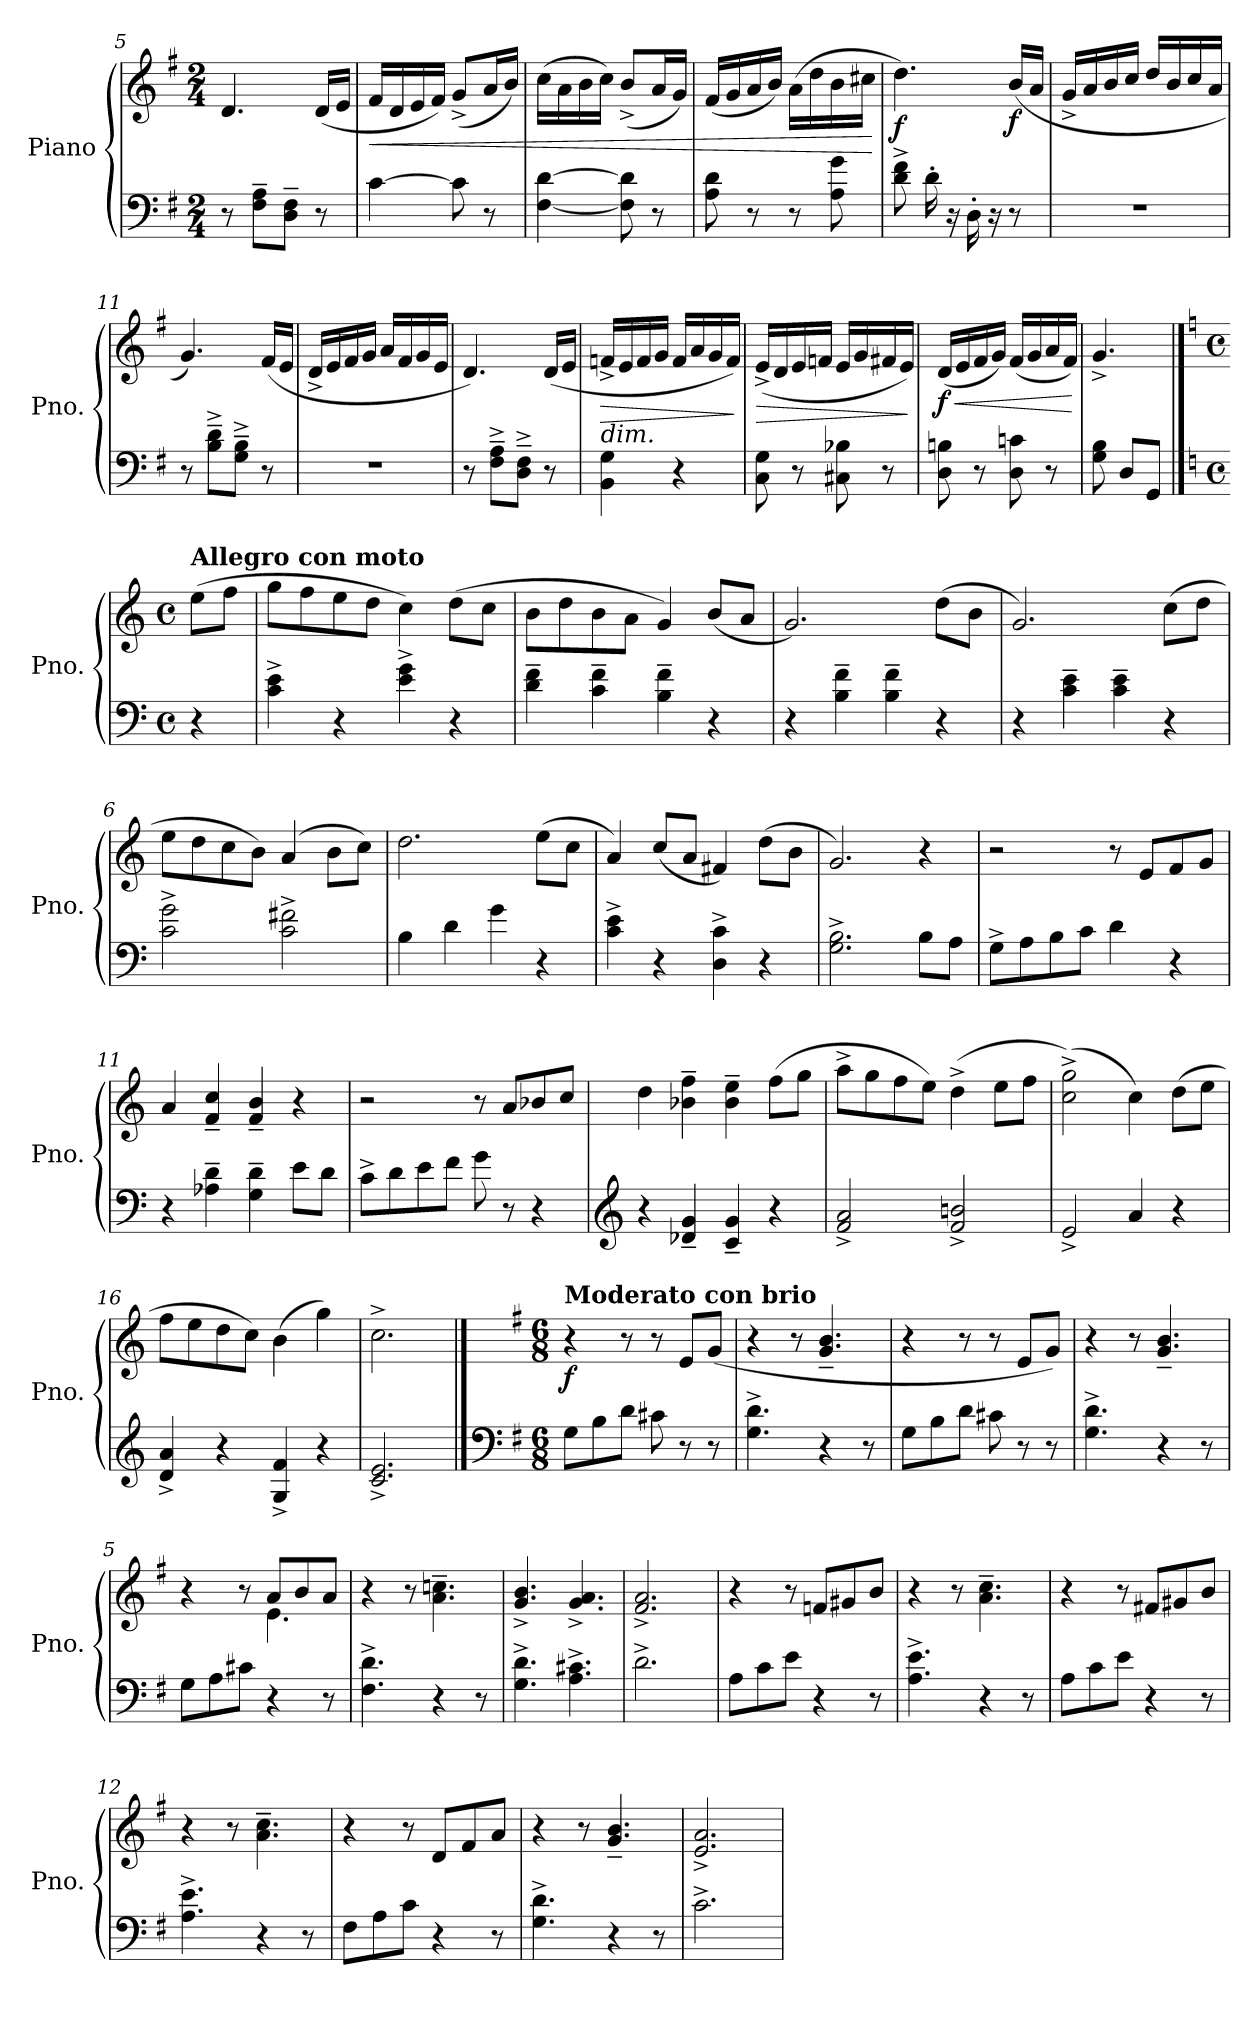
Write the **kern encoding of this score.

**kern	**kern	**dynam
*part1	*part1	*part1
*staff2	*staff1	*staff1/2
*I"Piano	*	*
*I'Pno.	*	*
*clefF4	*clefG2	*
*k[f#]	*k[f#]	*
*M2/4	*M2/4	*
=5	=5	=5
8r	4.d/	.
8F#\~< 8A\~<L	.	.
8D\~< 8F#\~<J	.	.
8r	(<16d/LL	.
.	16e/JJ	.
!!LO:LB:g=z
=6	=6	=6
!	!	!LO:HP:b
[4c<\	16f#/LL	<
.	16d/	.
.	16e/	.
.	16f#/JJ)	.
8c<\]	(<8g^/L	.
8r	16a/L	.
.	16b/JJ)	.
=7	=7	=7
[4F#\< [4d\<	(>16cc\LL	.
.	16a\	.
.	16b\	.
.	16cc\JJ)	.
8F#\] 8d\]	(<8b^/L	.
8r	16a/L	.
.	16g/JJ)	.
=8	=8	=8
8A\ 8d\	(<16f#/LL	.
.	16g/	.
8r	16a/	.
.	16b/JJ)	.
8r	(>16a\LL	.
.	16dd\	.
8A\< 8g\<	16b\	.
.	16cc#X\JJ	.
.	.	[
=9	=9	=9
!	!	!LO:DY:b
8d\^< 8f#\^<	4.dd\)	f
16d<'\	.	.
16r	.	.
16D'\	.	.
16r	.	.
!	!	!LO:DY:b
8r	(<16b/LL	f
.	16a/JJ	.
!!LO:LB:g=z
=10	=10	=10
2r	16g^/LL	.
.	16a/	.
.	16b/	.
.	16cc/JJ	.
.	16dd/LL	.
.	16b/	.
.	16cc/	.
.	16a/JJ	.
=11	=11	=11
8r	4.g/)	.
8B\~^< 8d\~^<L	.	.
8G\~^< 8B\~^<J	.	.
8r	(<16f#/LL	.
.	16e/JJ	.
=12	=12	=12
2r	16d^/LL	.
.	16e/	.
.	16f#/	.
.	16g/JJ	.
.	16a/LL	.
.	16f#/	.
.	16g/	.
.	16e/JJ	.
=13	=13	=13
8r	4.d/)	.
8F#\<~^< 8A\<~^<L	.	.
8D\~^< 8F#\~^<J	.	.
8r	(<16d/LL	.
.	16e/JJ	.
=14	=14	=14
!	!LO:TX:b:i:t=dim.	!
!	!	!LO:HP:b
4BB\< 4G\<	16fn^/LL	>
.	16e/	.
.	16f/	.
.	16g/JJ	.
4r	16f/LL	.
.	16a/	.
.	16g/	.
.	16f/JJ)	.
.	.	]
!!LO:LB:g=z
=15	=15	=15
!	!	!LO:HP:b
8C\< 8G\<	(<16e^/LL	>
.	16d/	.
8r	16e/	.
.	16fn/JJ	.
8C#X\< 8B-X\<	16e/LL	.
.	16g/	.
8r	16f#X/	.
.	16e/JJ)	.
.	.	]
=16	=16	=16
!	!	!LO:HP:b
!	!	!LO:DY:n=1:b
8D\< 8Bn\<	(<16d/LL	< f
.	16e/	.
8r	16f#/	.
.	16g/JJ)	.
8D\< 8cn\<	(<16f#/LL	.
.	16g/	.
8r	16a/	.
.	16f#/JJ)	.
.	.	[
=17	=17	=17
8G\< 8B\<	4.g^/	.
8D</L	.	.
8GG</J	.	.
!!LO:PB:g=z
==1	==1	==1
*k[]	*k[]	*
*M4/4	*M4/4	*
*met(c)	*met(c)	*
!	!LO:TX:a:B:t=Allegro con moto	!
4r	(>8ee\L	.
.	8ff\J	.
=2	=2	=2
4c\^< 4e\^<	8gg\L	.
.	8ff\	.
4r	8ee\	.
.	8dd\J	.
4e\^< 4g\^<	4cc\)	.
4r	(>8dd\L	.
.	8cc\J	.
=3	=3	=3
4d\~< 4f\~<	8b\L	.
.	8dd\	.
4c\~ 4f\~	8b\	.
.	8a\J	.
4B\~ 4f\~	4g/)	.
4r	(<8b/L	.
.	8a/J	.
=4	=4	=4
4r	2.g/)	.
4B\~ 4f\~	.	.
4B\~ 4f\~	.	.
4r	(>8dd\L	.
.	8b\J	.
=5	=5	=5
4r	2.g/)	.
4c\~< 4e\~<	.	.
4c\~ 4e\~	.	.
4r	(>8cc\L	.
.	8dd\J	.
!!LO:LB:g=z
=6	=6	=6
2c\^< 2g\^<	8ee\L	.
.	8dd\	.
.	8cc\	.
.	8b\J)	.
2c\^< 2f#X\^<	(>4a/	.
.	8b\L	.
.	8cc\J)	.
=7	=7	=7
4B<\	2.dd\	.
4d<\	.	.
4g\	.	.
4r	(>8ee\L	.
.	8cc\J	.
=8	=8	=8
4c\^ 4e\^	4a/)	.
4r	(<8cc/L	.
.	8a/J	.
4D\^ 4c\^	4f#X/)	.
4r	(>8dd\L	.
.	8b\J	.
=9	=9	=9
2.G\^ 2.B\^	2.g/)	.
(>8B<\L	4r	.
8A\J	.	.
!!LO:LB:g=z
=10	=10	=10
8G^\L	2r	.
8A\	.	.
8B\	.	.
8c\J	.	.
4d\	8r	.
.	8e/L	.
4r	8f/	.
.	8g/J	.
=11	=11	=11
4r	4a/)	.
4A-X\<~< 4d\<~<	4f/~ 4cc/~	.
4G\~< 4d\~<	4f/~ 4b/~	.
(>8e<\L	4r	.
8d\J	.	.
=12	=12	=12
8c^\L	2r	.
8d\	.	.
8e\	.	.
8f\J	.	.
8g\	8r	.
8r	8a/L	.
4r	8b-X/	.
.	8cc/J	.
!!LO:LB:g=z
=13	=13	=13
*clefG2	*	*
4r	4dd\)	.
4d-X/~< 4g/~<	4b-X\~ 4ff\~	.
4c/~< 4g/~<	4b-\~ 4ee\~	.
4r	(>8ff\L	.
.	8gg\J	.
=14	=14	=14
2f/^< 2a/^<	8aa^\L	.
.	8gg\	.
.	8ff\	.
.	8ee\J)	.
2f/^< 2bn/^<	(>4dd^\	.
.	8ee\L	.
.	8ff\J	.
=15	=15	=15
2e<^/	(>2cc\^ 2gg\^)	.
4a</	4cc\)	.
4r	(>8dd\L	.
.	8ee\J	.
=16	=16	=16
4d/^< 4a/^<	8ff\L	.
.	8ee\	.
4r	8dd\	.
.	8cc\J)	.
4G/^< 4f/^<	(>4b\	.
4r	4gg\)	.
=17	=17	=17
2.c/^< 2.e/^<	2.cc^\	.
!!LO:LB:g=z
==1	==1	==1
*clefF4	*	*
*k[f#]	*k[f#]	*
*M6/8	*M6/8	*
!	!LO:TX:a:B:t=Moderato con brio	!
!	!	!LO:DY:b
(>8G<\L	4r	f
8B<\	.	.
8d<\J	8r	.
8c#X<\	8r	.
8r	8e/L	.
8r	(8g/J	.
=2	=2	=2
4.G\^< 4.d\^<	4r	.
.	8r	.
4r	4.g/~ 4.b/~	.
8r	.	.
=3	=3	=3
(>8G\L	4r	.
8B\	.	.
8d\J	8r	.
8c#X\	8r	.
8r	8e/L	.
8r	8g/J)	.
=4	=4	=4
4.G\^ 4.d\^	4r	.
.	8r	.
4r	4.g/~ 4.b/~	.
8r	.	.
!!LO:PB:g=z
=5	=5	=5
*	*^	*
(>8G<\L	4r	4ryy	.
8A<\	.	.	.
8c#X<\J	8r	8ryy	.
4r	8a/L	4.e\	.
.	8b/	.	.
8r	8a/J)	.	.
*	*v	*v	*
=6	=6	=6
4.F#\^< 4.d\^<	4r	.
.	8r	.
4r	4.a\~ 4.ccn\~	.
8r	.	.
=7	=7	=7
4.G\<^< 4.d\<^<	4.g/^ 4.b/^	.
4.A\^< 4.c#X\^<	4.g/^ 4.a/^	.
=8	=8	=8
2.d<^\	2.f#/^ 2.a/^	.
=9	=9	=9
(>8A<\L	4r	.
8c<\	.	.
8e<\J	8r	.
4r	8fn/L	.
.	8g#X/	.
8r	8b/J)	.
!!LO:LB:g=z
=10	=10	=10
4.A\^< 4.e\^<	4r	.
.	8r	.
4r	4.a\~ 4.cc\~	.
8r	.	.
=11	=11	=11
(>8A\L	4r	.
8c\	.	.
8e\J	8r	.
4r	8f#X/L	.
.	8g#X/	.
8r	8b/J)	.
=12	=12	=12
4.A\^ 4.e\^	4r	.
.	8r	.
4r	4.a\~ 4.cc\~	.
8r	.	.
=13	=13	=13
8F#<\L	4r	.
8A<\	.	.
8c<\J	8r	.
4r	8d/L	.
.	8f#/	.
8r	8a/J)	.
=14	=14	=14
4.G\^< 4.d\^<	4r	.
.	8r	.
4r	4.g/~ 4.b/~	.
8r	.	.
!!LO:LB:g=z
=15	=15	=15
2.c^\	2.e/^ 2.a/^	.
=	=	=
*-	*-	*-
